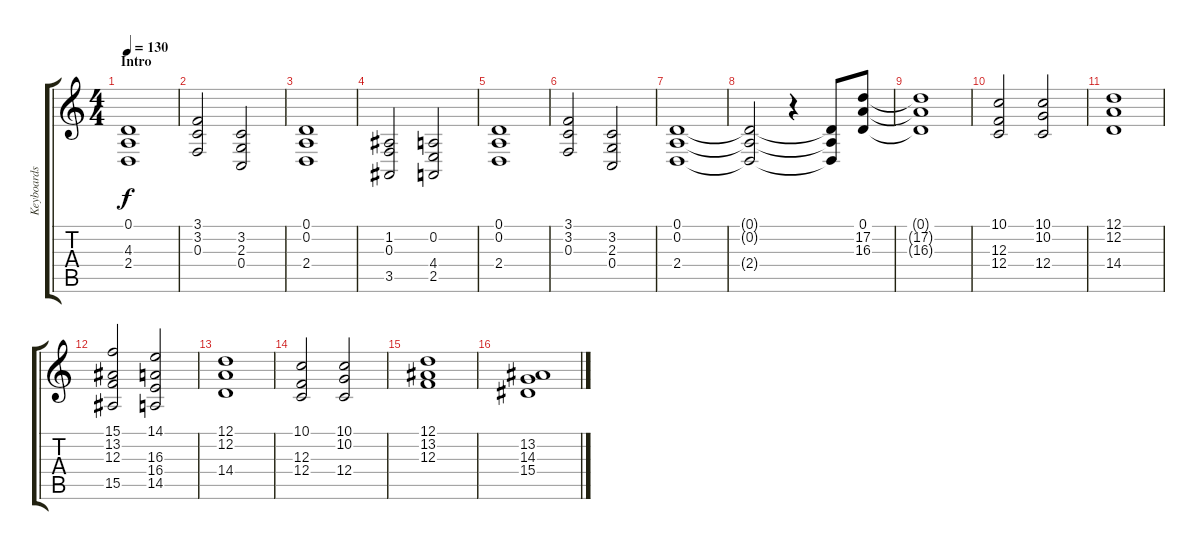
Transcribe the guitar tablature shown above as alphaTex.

\track ("Keyboards (Tuomas Holopainen)" "Keyboards ") {instrument synthstrings1}
\staff {score tabs}
\tuning (D4 A3 F3 C3 G2 D2) {hide}
\ts (4 4)
\section ("" "Intro")
\tempo 130
\clef g2
\ks c
(0.1 4.3 2.4).1{dy f instrument synthstrings1} |
(3.1 3.2 0.3).2 (3.2 2.3 0.4).2 |
(0.1 0.2 2.4).1 |
(1.2 0.3 3.5).2 (0.2 4.4 2.5).2 |
(0.1 0.2 2.4).1 |
(3.1 3.2 0.3).2 (3.2 2.3 0.4).2 |
(0.1 0.2 2.4).1 |
(0.1{t} 0.2{t} 2.4{t}).2 r.4 (0.1{t} 0.2{t} 2.4{t}).8 (0.1 17.2 16.3).8{volume 11 instrument choiraahs} |
(0.1{t} 17.2{t} 16.3{t}).1 |
(10.1 12.3 12.4).2{volume 13 instrument synthstrings1} (10.1 10.2 12.4).2 |
(12.1 12.2 14.4).1{volume 11 instrument choiraahs} |
(15.1 13.2 12.3 15.5).2{volume 13 instrument synthstrings1} (14.1 16.3 16.4 14.5).2 |
(12.1 12.2 14.4).1{volume 11 instrument choiraahs} |
(10.1 12.3 12.4).2{volume 13 instrument synthstrings1} (10.1 10.2 12.4).2 |
(12.1 13.2 12.3).1 |
(13.2 14.3 15.4).1
